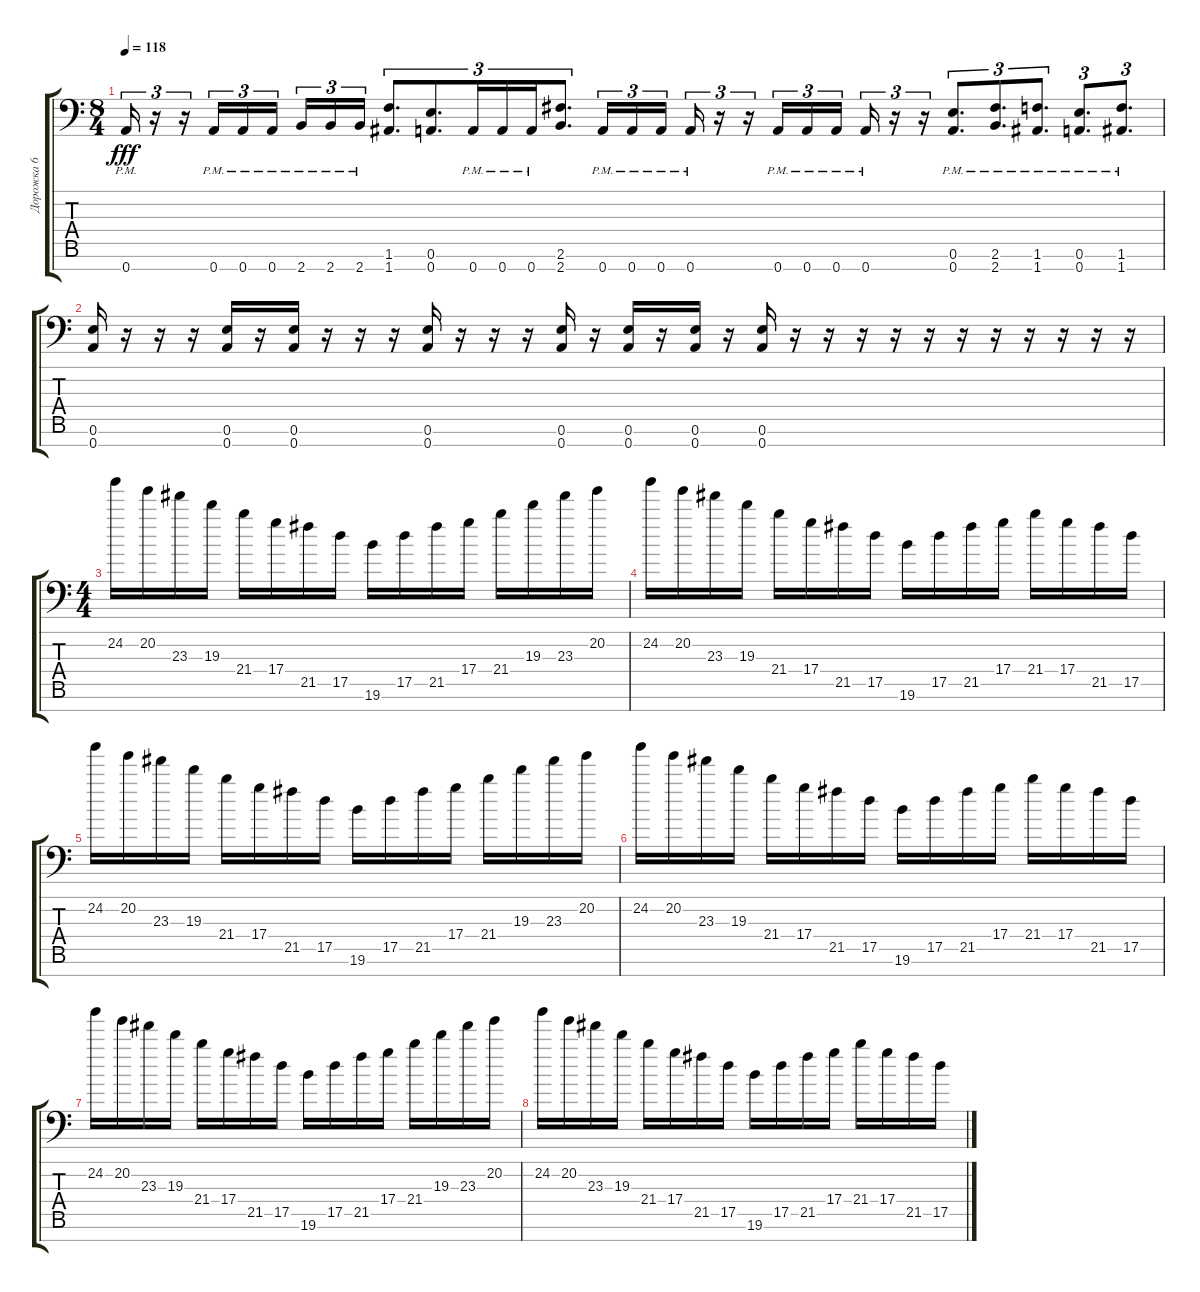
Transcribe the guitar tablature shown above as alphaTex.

\track ("Дорожка 6" "Дорожка 6") {instrument distortionguitar}
\staff {score tabs}
\tuning (E4 B3 G3 D3 A2 E2 A1) {hide}
\ts (8 4)
\tempo 118
\clef f4
\ks c
0.7{pm}.16{tu (3 2) dy fff} r.16{tu (3 2)} r.16{tu (3 2)} 0.7{pm}.16{tu (3 2)} 0.7{pm}.16{tu (3 2)} 0.7{pm}.16{tu (3 2)} 2.7{pm}.16{tu (3 2)} 2.7{pm}.16{tu (3 2)} 2.7{pm}.16{tu (3 2)} (1.6 1.7).8{d tu (3 2)} (0.6 0.7).8{d tu (3 2)} 0.7{pm}.16{tu (3 2)} 0.7{pm}.16{tu (3 2)} 0.7{pm}.16{tu (3 2)} (2.6 2.7).8{d tu (3 2)} 0.7{pm}.16{tu (3 2)} 0.7{pm}.16{tu (3 2)} 0.7{pm}.16{tu (3 2)} 0.7{pm}.16{tu (3 2)} r.16{tu (3 2)} r.16{tu (3 2)} 0.7{pm}.16{tu (3 2)} 0.7{pm}.16{tu (3 2)} 0.7{pm}.16{tu (3 2)} 0.7{pm}.16{tu (3 2)} r.16{tu (3 2)} r.16{tu (3 2)} (0.6 0.7{pm}).8{d tu (3 2)} (2.6 2.7{pm}).8{d tu (3 2)} (1.6 1.7{pm}).8{d tu (3 2)} (0.6 0.7{pm}).8{d tu (3 2)} (1.6 1.7{pm}).8{d tu (3 2)} |
(0.6 0.7).16 r.16 r.16 r.16 (0.6 0.7).16 r.16 (0.6 0.7).16 r.16 r.16 r.16 (0.6 0.7).16 r.16 r.16 r.16 (0.6 0.7).16 r.16 (0.6 0.7).16 r.16 (0.6 0.7).16 r.16 (0.6 0.7).16 r.16 r.16 r.16 r.16 r.16 r.16 r.16 r.16 r.16 r.16 r.16 |
\ts (4 4)
24.2.16 20.2.16 23.3.16 19.3.16 21.4.16 17.4.16 21.5.16 17.5.16 19.6.16 17.5.16 21.5.16 17.4.16 21.4.16 19.3.16 23.3.16 20.2.16 |
24.2.16 20.2.16 23.3.16 19.3.16 21.4.16 17.4.16 21.5.16 17.5.16 19.6.16 17.5.16 21.5.16 17.4.16 21.4.16 17.4.16 21.5.16 17.5.16 |
24.2.16 20.2.16 23.3.16 19.3.16 21.4.16 17.4.16 21.5.16 17.5.16 19.6.16 17.5.16 21.5.16 17.4.16 21.4.16 19.3.16 23.3.16 20.2.16 |
24.2.16 20.2.16 23.3.16 19.3.16 21.4.16 17.4.16 21.5.16 17.5.16 19.6.16 17.5.16 21.5.16 17.4.16 21.4.16 17.4.16 21.5.16 17.5.16 |
24.2.16 20.2.16 23.3.16 19.3.16 21.4.16 17.4.16 21.5.16 17.5.16 19.6.16 17.5.16 21.5.16 17.4.16 21.4.16 19.3.16 23.3.16 20.2.16 |
24.2.16 20.2.16 23.3.16 19.3.16 21.4.16 17.4.16 21.5.16 17.5.16 19.6.16 17.5.16 21.5.16 17.4.16 21.4.16 17.4.16 21.5.16 17.5.16
